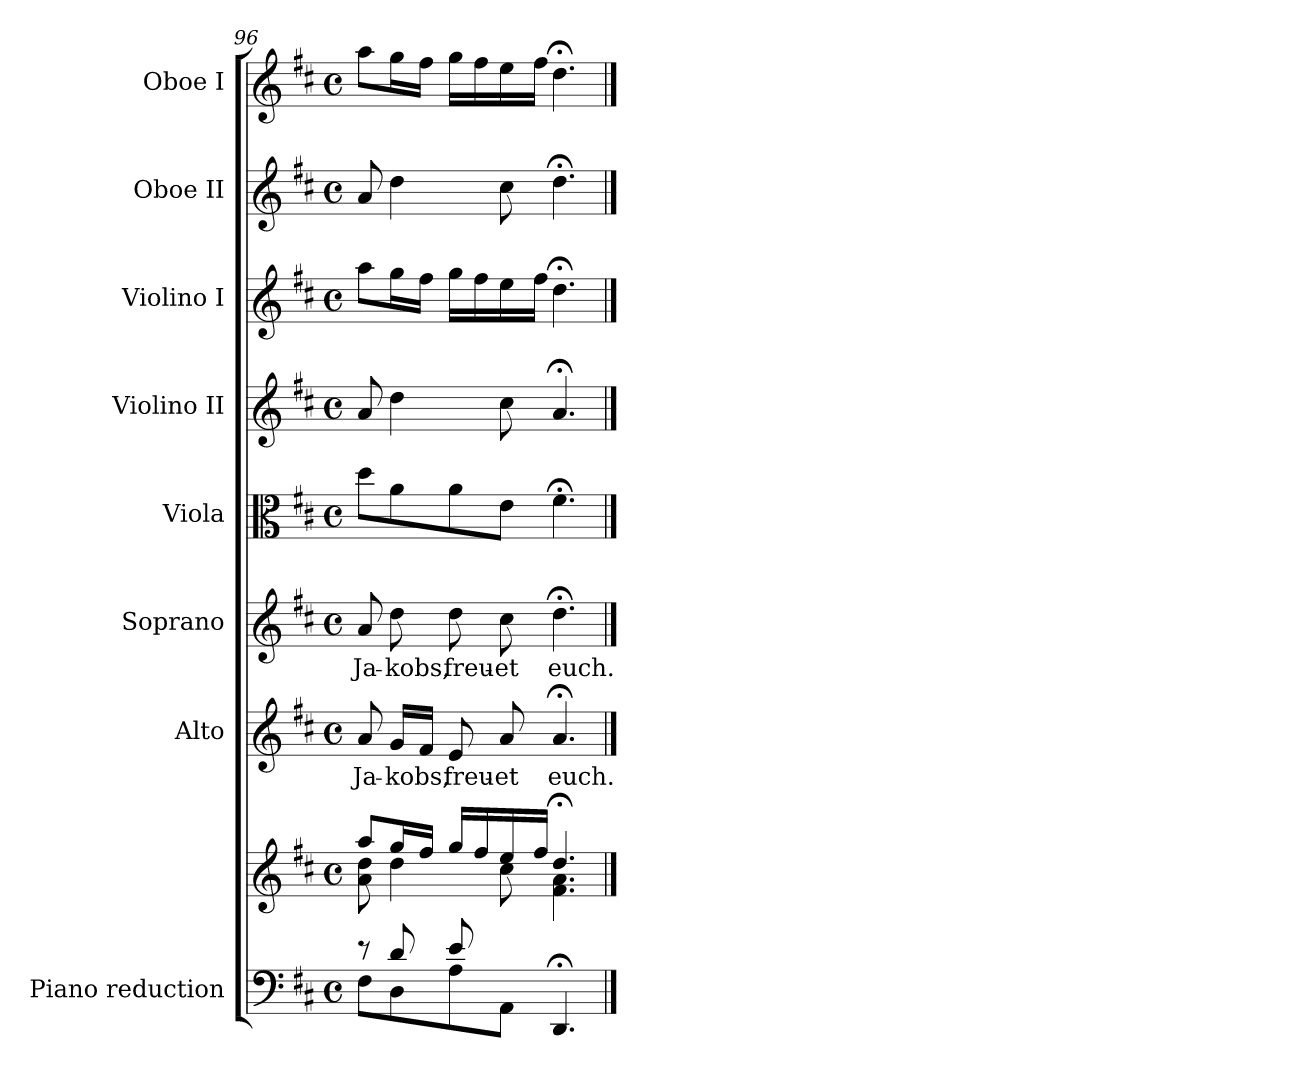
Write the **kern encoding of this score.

**kern	**kern	**kern	**text	**kern	**text	**kern	**kern	**kern	**kern	**kern
*part8	*part8	*part7	*part7	*part6	*part6	*part5	*part4	*part3	*part2	*part1
*staff9	*staff8	*staff7	*staff7	*staff6	*staff6	*staff5	*staff4	*staff3	*staff2	*staff1
*I"Piano reduction	*	*I"Alto	*	*I"Soprano	*	*I"Viola	*I"Violino II	*I"Violino I	*I"Oboe II	*I"Oboe I
*I'Pno	*	*	*	*	*	*I'Vla	*I'Vln	*I'Vln	*I'Ob	*I'Ob
!!LO:LB:g=z
*clefF4	*clefG2	*clefG2	*	*clefG2	*	*clefC3	*clefG2	*clefG2	*clefG2	*clefG2
*k[f#c#]	*k[f#c#]	*k[f#c#]	*	*k[f#c#]	*	*k[f#c#]	*k[f#c#]	*k[f#c#]	*k[f#c#]	*k[f#c#]
*M4/4	*M4/4	*M4/4	*	*M4/4	*	*M4/4	*M4/4	*M4/4	*M4/4	*M4/4
*met(c)	*met(c)	*met(c)	*	*met(c)	*	*met(c)	*met(c)	*met(c)	*met(c)	*met(c)
=96	=96	=96	=96	=96	=96	=96	=96	=96	=96	=96
*^	*^	*	*	*	*	*	*	*	*	*
*	*	*	*^	*	*	*	*	*	*	*	*	*
!	!	!	!	!	!	!LO:LY:b	!	!LO:LY:b	!	!	!	!	!
8r	8F#\L	8aa/L	8a\ 8dd\	4.ryy	8a/	Ja-	8a/	Ja-	8dd\L	8a/	8aa\L	8a/	8aa\L
!	!	!	!	!	!	!LO:LY:b	!	!LO:LY:b	!	!	!	!	!
8d/L	8D\	16gg/L	4dd\	.	16g/LL	-kobs,	8dd\	-kobs,	8a\	4dd\	16gg\L	4dd\	16gg\L
.	.	16ff#/JJ	.	.	16f#/JJ	.	.	.	.	.	16ff#\JJ	.	16ff#\JJ
!	!	!	!	!	!	!LO:LY:b	!	!LO:LY:b	!	!	!	!	!
8e/	8A\	16gg/LL	.	.	8e/	freu-	8dd\	freu-	8a\	.	16gg\LL	.	16gg\LL
.	.	16ff#/	.	.	.	.	.	.	.	.	16ff#\	.	16ff#\
!	!	!	!	!	!	!LO:LY:b	!	!LO:LY:b	!	!	!	!	!
8ryy	8AA\J	16ee/	8cc#\	8a\J	8a/	-et	8cc#\	-et	8e\J	8cc#\	16ee\	8cc#\	16ee\
.	.	16ff#/JJ	.	.	.	.	.	.	.	.	16ff#\JJ	.	16ff#\JJ
!	!	!	!	!	!	!LO:LY:b	!	!LO:LY:b	!	!	!	!	!
4.DD;</	4.ryy	4.dd;</	4.f#\ 4.a\	4.ryy	4.a;</	euch.	4.dd;<\	euch.	4.f#;<\	4.a;</	4.dd;<\	4.dd;<\	4.dd;<\
*v	*v	*	*	*	*	*	*	*	*	*	*	*	*
*	*v	*v	*v	*	*	*	*	*	*	*	*	*
==	==	==	==	==	==	==	==	==	==	==
*-	*-	*-	*-	*-	*-	*-	*-	*-	*-	*-
